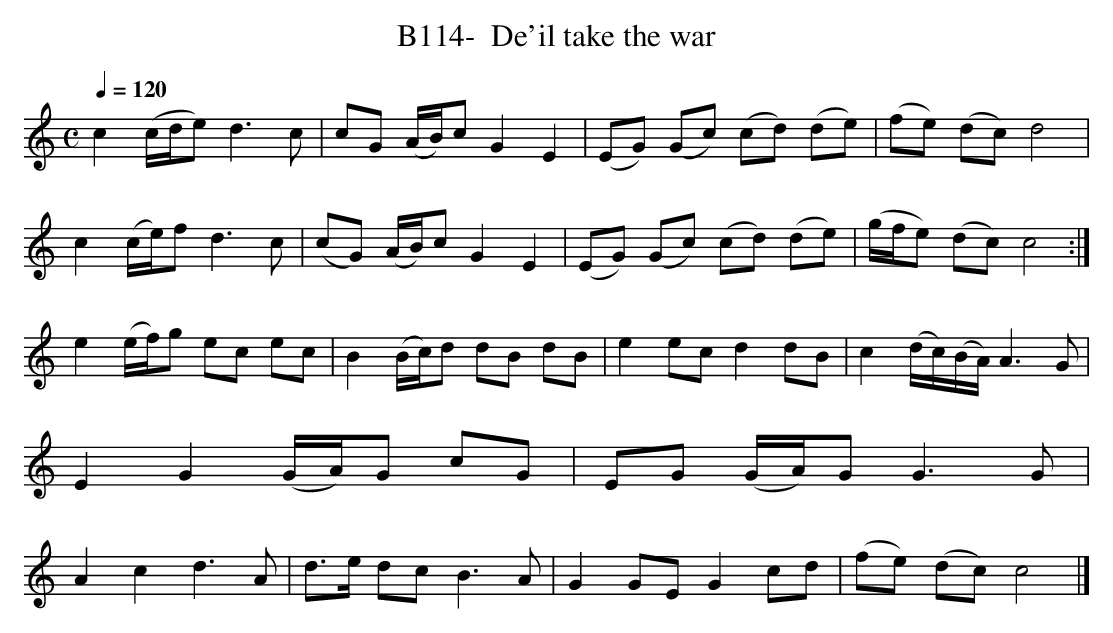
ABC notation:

X:1
T:B114-  De'il take the war
Q:1/4=120
L:1/4
M:C
K:C
c(c/4d/4e/2)d3/2c/2|c/2G/2 (A/4B/4)c/2 GE|\
(E/2G/2) (G/2c/2) (c/2d/2) (d/2e/2)|\
(f/2e/2) (d/2c/2)d2|c(c/4e/4)f/2d3/2c/2|\
(c/2G/2) (A/4B/4)c/2GE|\
(E/2G/2) (G/2c/2) (c/2d/2) (d/2e/2)|\
(g/4f/4e/2) (d/2c/2)c2:|\
e(e/4f/4)g/2 e/2c/2 e/2c/2|B(B/4c/4)d/2 d/2B/2 d/2B/2|\
ee/2c/2 dd/2B/2|c(d/4c/4)(B/4A/4)A3/2G/2|\
EG(G/4A/4)G/2 c/2G/2|E/2G/2 (G/4A/4)G/2G3/2G/2|\
Acd3/2A/2|d3/4e/4 d/2c/2B3/2A/2|GG/2E/2Gc/2d/2|\
(f/2e/2) (d/2c/2)c2|]
